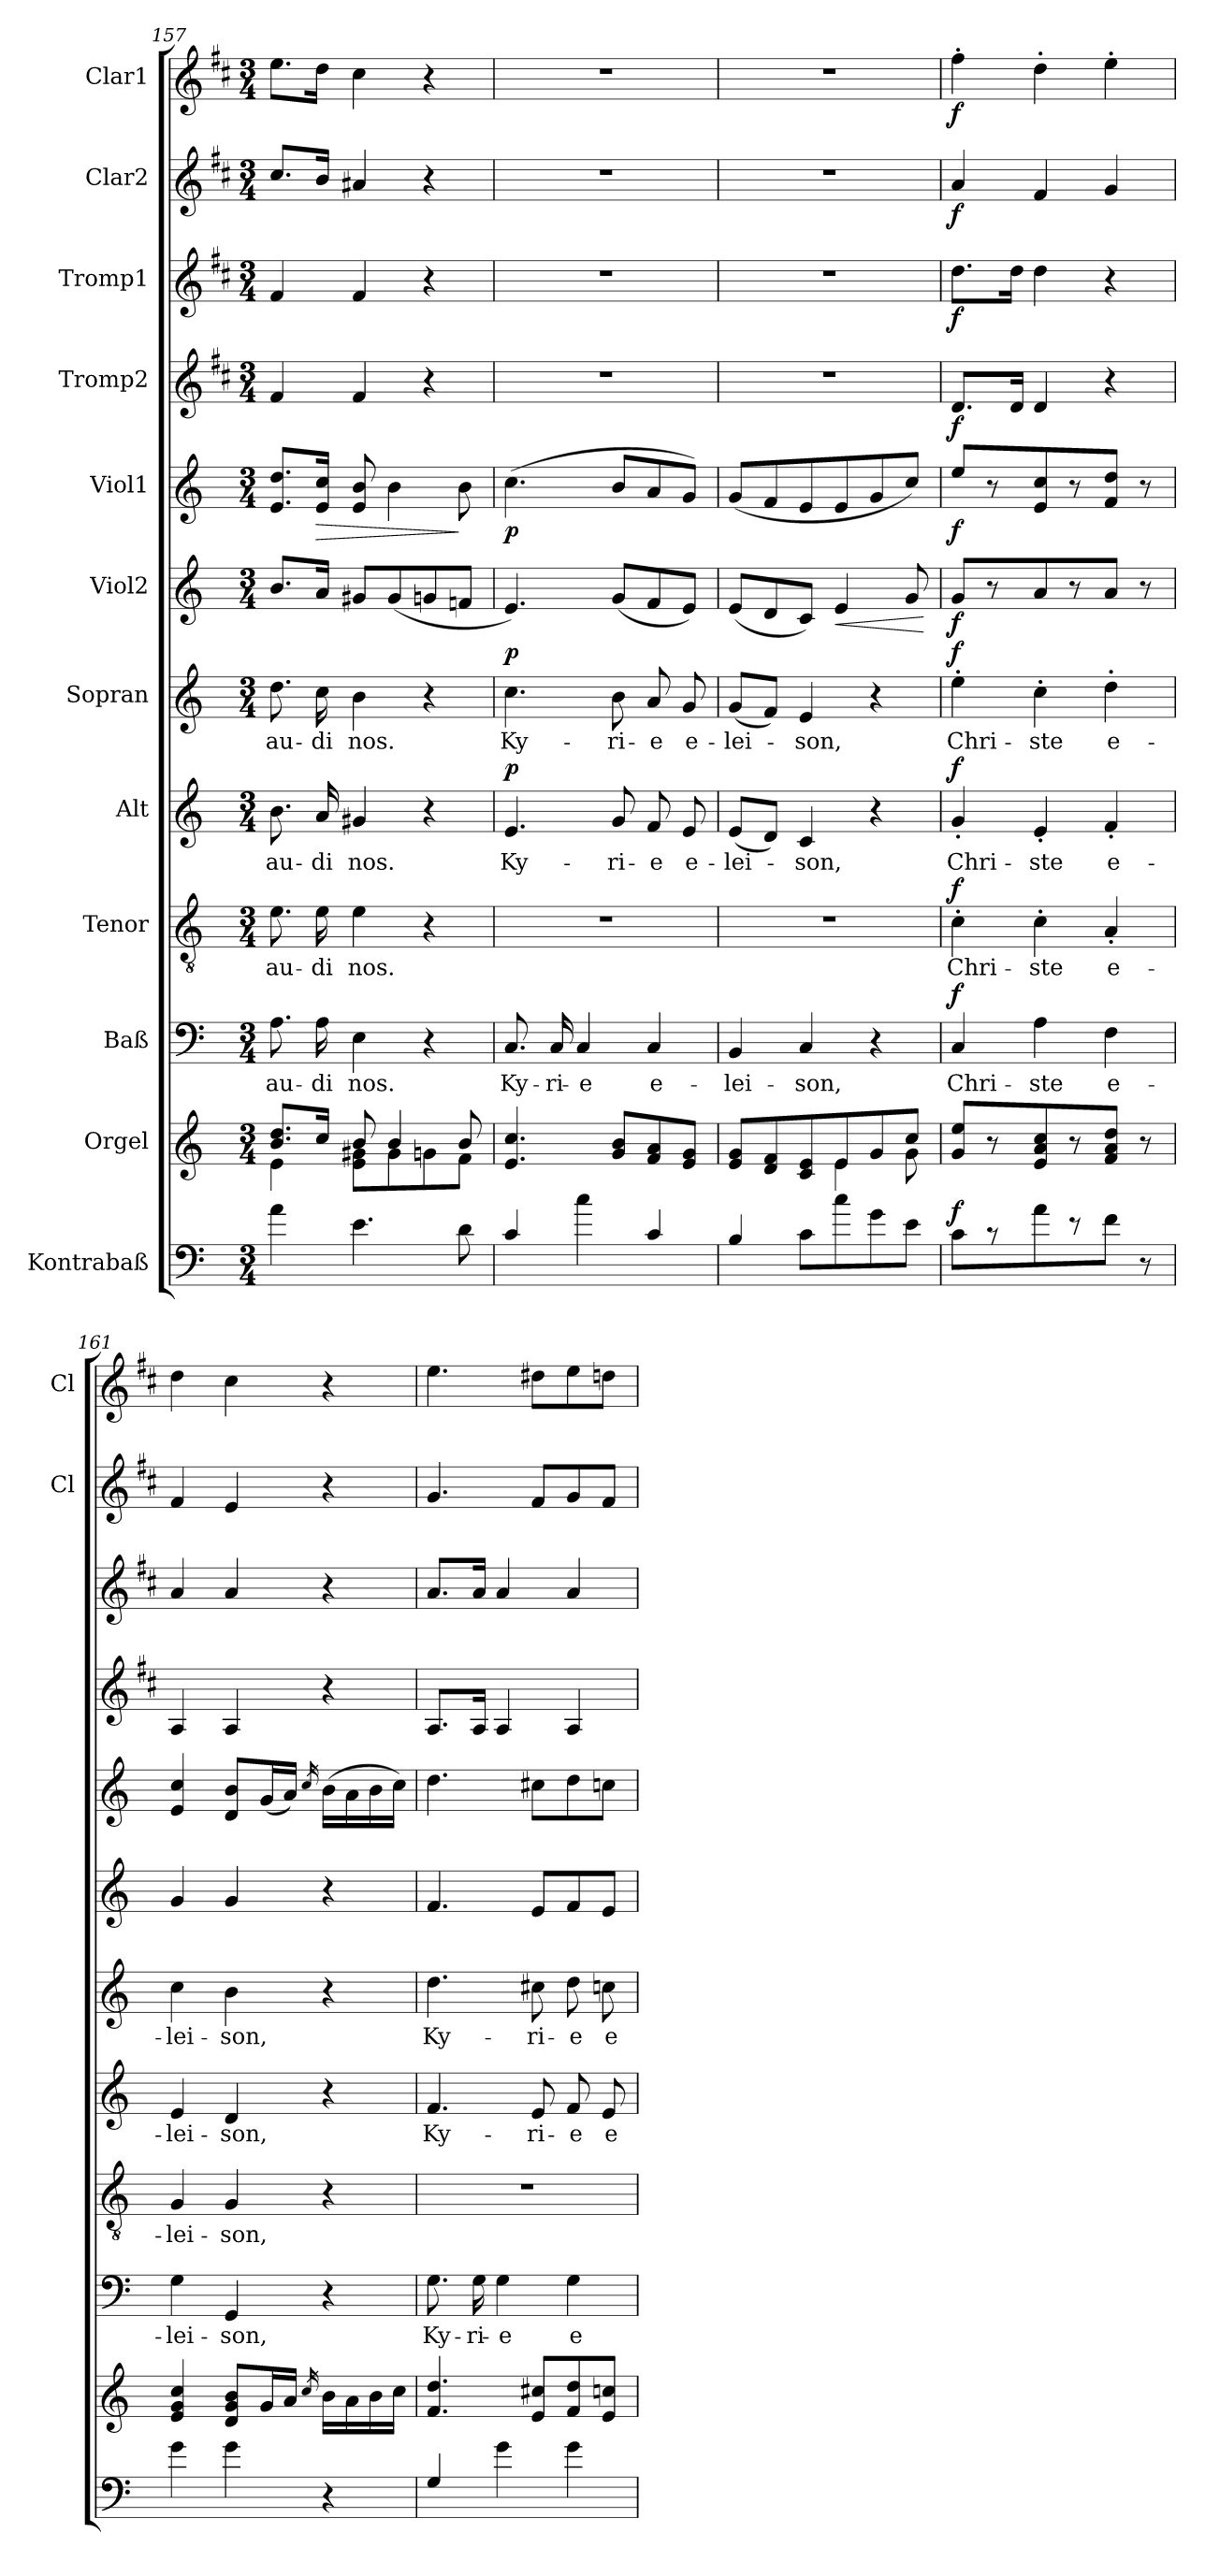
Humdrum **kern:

**kern	**dynam	**kern	**kern	**text	**dynam	**kern	**text	**dynam	**kern	**text	**dynam	**kern	**text	**dynam	**kern	**dynam	**kern	**dynam	**kern	**dynam	**kern	**dynam	**kern	**dynam	**kern	**dynam
*part12	*part12	*part11	*part10	*part10	*part10	*part9	*part9	*part9	*part8	*part8	*part8	*part7	*part7	*part7	*part6	*part6	*part5	*part5	*part4	*part4	*part3	*part3	*part2	*part2	*part1	*part1
*staff12	*staff12	*staff11	*staff10	*staff10	*staff10	*staff9	*staff9	*staff9	*staff8	*staff8	*staff8	*staff7	*staff7	*staff7	*staff6	*staff6	*staff5	*staff5	*staff4	*staff4	*staff3	*staff3	*staff2	*staff2	*staff1	*staff1
*I"Kontrabaß	*	*I"Orgel	*I"Baß	*	*	*I"Tenor	*	*	*I"Alt	*	*	*I"Sopran	*	*	*I"Viol2	*	*I"Viol1	*	*I"Tromp2	*	*I"Tromp1	*	*I"Clar2	*	*I"Clar1	*
*	*	*	*	*	*	*	*	*	*	*	*	*	*	*	*	*	*	*	*	*	*	*	*I'Cl	*	*I'Cl	*
*clefF4	*	*clefG2	*clefF4	*	*	*clefGv2	*	*	*clefG2	*	*	*clefG2	*	*	*clefG2	*	*clefG2	*	*clefG2	*	*clefG2	*	*clefG2	*	*clefG2	*
*ITrd7c12	*	*	*	*	*	*	*	*	*	*	*	*	*	*	*	*	*	*	*ITrd1c2	*	*ITrd1c2	*	*ITrd1c2	*	*ITrd1c2	*
*k[]	*	*k[]	*k[]	*	*	*k[]	*	*	*k[]	*	*	*k[]	*	*	*k[]	*	*k[]	*	*k[]	*	*k[]	*	*k[]	*	*k[]	*
*C:	*	*C:	*C:	*	*	*C:	*	*	*C:	*	*	*C:	*	*	*C:	*	*C:	*	*C:	*	*C:	*	*C:	*	*C:	*
*M3/4	*	*M3/4	*M3/4	*	*	*M3/4	*	*	*M3/4	*	*	*M3/4	*	*	*M3/4	*	*M3/4	*	*M3/4	*	*M3/4	*	*M3/4	*	*M3/4	*
=157	=157	=157	=157	=157	=157	=157	=157	=157	=157	=157	=157	=157	=157	=157	=157	=157	=157	=157	=157	=157	=157	=157	=157	=157	=157	=157
*	*	*^	*	*	*	*	*	*	*	*	*	*	*	*	*	*	*	*	*	*	*	*	*	*	*	*
!	!	!	!	!	!LO:LY:b	!	!	!LO:LY:b	!	!	!LO:LY:b	!	!	!LO:LY:b	!	!	!	!	!	!	!	!	!	!	!	!	!
4A\	.	4e\	8.b/ 8.dd/L	8.A\	-au-	.	8.e\	-au-	.	8.b\	-au-	.	8.dd\	-au-	.	8.b/L	.	8.e/ 8.dd/L	.	4e/	.	4e/	.	8.b/L	.	8.dd\L	.
!	!	!	!	!	!LO:LY:b	!	!	!LO:LY:b	!	!	!LO:LY:b	!	!	!LO:LY:b	!	!	!	!	!LO:HP:b	!	!	!	!	!	!	!	!
.	.	.	16cc/Jk	16A\	-di	.	16e\	-di	.	16a/	-di	.	16cc\	-di	.	16a/Jk	.	16e/ 16cc/Jk	>	.	.	.	.	16a/Jk	.	16cc\Jk	.
!	!	!	!	!	!LO:LY:b	!	!	!LO:LY:b	!	!	!LO:LY:b	!	!	!LO:LY:b	!	!	!	!	!	!	!	!	!	!	!	!	!
4.E\	.	8e\ 8g#X\L	8b/	4E\	nos.	.	4e\	nos.	.	4g#X/	nos.	.	4b\	nos.	.	8g#X/L	.	8e/ 8b/	.	4e/	.	4e/	.	4g#X/	.	4b\	.
.	.	8g#\	4b/	.	.	.	.	.	.	.	.	.	.	.	.	(<8g#/	.	4b\	.	.	.	.	.	.	.	.	.
.	.	8gn\	.	4r	.	.	4r	.	.	4r	.	.	4r	.	.	8gn/	.	.	.	4r	.	4r	.	4r	.	4r	.
8D\	.	8f\J	8b/	.	.	.	.	.	.	.	.	.	.	.	.	8fn/J	.	8b\	]	.	.	.	.	.	.	.	.
!!LO:PB:g=z
=158	=158	=158	=158	=158	=158	=158	=158	=158	=158	=158	=158	=158	=158	=158	=158	=158	=158	=158	=158	=158	=158	=158	=158	=158	=158	=158	=158
!	!	!	!	!	!LO:LY:b	!	!	!	!	!	!LO:LY:b	!LO:DY:a	!	!LO:LY:b	!LO:DY:a	!	!	!	!LO:DY:b	!	!	!	!	!	!	!	!
*	*	*v	*v	*	*	*	*	*	*	*	*	*	*	*	*	*	*	*	*	*	*	*	*	*	*	*	*
4C/	.	4.e/ 4.cc/	8.C/	Ky-	.	2.r	.	.	4.e/	Ky-	p	4.cc\	Ky-	p	4.e/)	.	(<4.cc\	p	2.r	.	2.r	.	2.r	.	2.r	.
!	!	!	!	!LO:LY:b	!	!	!	!	!	!	!	!	!	!	!	!	!	!	!	!	!	!	!	!	!	!
.	.	.	16C/	-ri-	.	.	.	.	.	.	.	.	.	.	.	.	.	.	.	.	.	.	.	.	.	.
!	!	!	!	!LO:LY:b	!	!	!	!	!	!	!	!	!	!	!	!	!	!	!	!	!	!	!	!	!	!
4c\	.	.	4C/	-e	.	.	.	.	.	.	.	.	.	.	.	.	.	.	.	.	.	.	.	.	.	.
!	!	!	!	!	!	!	!	!	!	!LO:LY:b	!	!	!LO:LY:b	!	!	!	!	!	!	!	!	!	!	!	!	!
.	.	8g/ 8b/L	.	.	.	.	.	.	8g/	-ri-	.	8b\	-ri-	.	(<8g/L	.	8b/L	.	.	.	.	.	.	.	.	.
!	!	!	!	!LO:LY:b	!	!	!	!	!	!LO:LY:b	!	!	!LO:LY:b	!	!	!	!	!	!	!	!	!	!	!	!	!
4C/	.	8f/ 8a/	4C/	e-	.	.	.	.	8f/	-e	.	8a/	-e	.	8f/	.	8a/	.	.	.	.	.	.	.	.	.
!	!	!	!	!	!	!	!	!	!	!LO:LY:b	!	!	!LO:LY:b	!	!	!	!	!	!	!	!	!	!	!	!	!
.	.	8e/ 8g/J	.	.	.	.	.	.	8e/	e-	.	8g/	e-	.	8e/J)	.	8g/J)	.	.	.	.	.	.	.	.	.
=159	=159	=159	=159	=159	=159	=159	=159	=159	=159	=159	=159	=159	=159	=159	=159	=159	=159	=159	=159	=159	=159	=159	=159	=159	=159	=159
*	*	*^	*	*	*	*	*	*	*	*	*	*	*	*	*	*	*	*	*	*	*	*	*	*	*	*
!	!	!	!	!	!LO:LY:b	!	!	!	!	!	!LO:LY:b	!	!	!LO:LY:b	!	!	!	!	!	!	!	!	!	!	!	!	!
4BB/	.	4.ryy	8e/ 8g/L	4BB/	-lei-	.	2.r	.	.	(<8e/L	-lei-	.	(<8g/L	-lei-	.	(<8e/L	.	(<8g/L	.	2.r	.	2.r	.	2.r	.	2.r	.
.	.	.	8d/ 8f/	.	.	.	.	.	.	8d/J)	.	.	8f/J)	.	.	8d/	.	8f/	.	.	.	.	.	.	.	.	.
!	!	!	!	!	!LO:LY:b	!	!	!	!	!	!LO:LY:b	!	!	!LO:LY:b	!	!	!	!	!	!	!	!	!	!	!	!	!
8C\L	.	.	8c/ 8e/	4C/	-son,	.	.	.	.	4c/	-son,	.	4e/	-son,	.	8c/J)	.	8e/	.	.	.	.	.	.	.	.	.
!	!	!	!	!	!	!	!	!	!	!	!	!	!	!	!	!	!LO:HP:b	!	!	!	!	!	!	!	!	!	!
8c\	.	4e\	8e/	.	.	.	.	.	.	.	.	.	.	.	.	4e/	<	8e/	.	.	.	.	.	.	.	.	.
8G\	.	.	8g/	4r	.	.	.	.	.	4r	.	.	4r	.	.	.	.	8g/	.	.	.	.	.	.	.	.	.
8E\J	.	8g\	8cc/J	.	.	.	.	.	.	.	.	.	.	.	.	8g/	.	8cc/J)	.	.	.	.	.	.	.	.	.
*	*	*v	*v	*	*	*	*	*	*	*	*	*	*	*	*	*	*	*	*	*	*	*	*	*	*	*	*
.	.	.	.	.	.	.	.	.	.	.	.	.	.	.	.	[	.	.	.	.	.	.	.	.	.	.
=160	=160	=160	=160	=160	=160	=160	=160	=160	=160	=160	=160	=160	=160	=160	=160	=160	=160	=160	=160	=160	=160	=160	=160	=160	=160	=160
!	!LO:DY:a	!	!	!LO:LY:b	!LO:DY:a	!	!LO:LY:b	!LO:DY:a	!	!LO:LY:b	!LO:DY:a	!	!LO:LY:b	!LO:DY:a	!	!LO:DY:b	!	!LO:DY:b	!	!LO:DY:b	!	!LO:DY:b	!	!LO:DY:b	!	!LO:DY:b
8C\L	f	8g/ 8ee/L	4C/	Chri-	f	4c'>\	Chri-	f	4g'</	Chri-	f	4ee'>\	Chri-	f	8g/L	f	8ee/L	f	8.c/L	f	8.cc\L	f	4g/	f	4ee'>\	f
8r	.	8r	.	.	.	.	.	.	.	.	.	.	.	.	8r	.	8r	.	.	.	.	.	.	.	.	.
.	.	.	.	.	.	.	.	.	.	.	.	.	.	.	.	.	.	.	16c/Jk	.	16cc\Jk	.	.	.	.	.
!	!	!	!	!LO:LY:b	!	!	!LO:LY:b	!	!	!LO:LY:b	!	!	!LO:LY:b	!	!	!	!	!	!	!	!	!	!	!	!	!
8A\	.	8e/ 8a/ 8cc/	4A\	-ste	.	4c'>\	-ste	.	4e'</	-ste	.	4cc'>\	-ste	.	8a/	.	8e/ 8cc/	.	4c/	.	4cc\	.	4e/	.	4cc'>\	.
8r	.	8r	.	.	.	.	.	.	.	.	.	.	.	.	8r	.	8r	.	.	.	.	.	.	.	.	.
!	!	!	!	!LO:LY:b	!	!	!LO:LY:b	!	!	!LO:LY:b	!	!	!LO:LY:b	!	!	!	!	!	!	!	!	!	!	!	!	!
8F\J	.	8f/ 8a/ 8dd/J	4F\	e-	.	4A'</	e-	.	4f'</	e-	.	4dd'>\	e-	.	8a/J	.	8f/ 8dd/J	.	4r	.	4r	.	4f/	.	4dd'>\	.
8r	.	8r	.	.	.	.	.	.	.	.	.	.	.	.	8r	.	8r	.	.	.	.	.	.	.	.	.
=161	=161	=161	=161	=161	=161	=161	=161	=161	=161	=161	=161	=161	=161	=161	=161	=161	=161	=161	=161	=161	=161	=161	=161	=161	=161	=161
!	!	!	!	!LO:LY:b	!	!	!LO:LY:b	!	!	!LO:LY:b	!	!	!LO:LY:b	!	!	!	!	!	!	!	!	!	!	!	!	!
4G\	.	4e/ 4g/ 4cc/	4G\	-lei-	.	4G/	-lei-	.	4e/	-lei-	.	4cc\	-lei-	.	4g/	.	4e/ 4cc/	.	4G/	.	4g/	.	4e/	.	4cc\	.
!	!	!	!	!LO:LY:b	!	!	!LO:LY:b	!	!	!LO:LY:b	!	!	!LO:LY:b	!	!	!	!	!	!	!	!	!	!	!	!	!
4G\	.	8d/ 8g/ 8b/L	4GG/	-son,	.	4G/	-son,	.	4d/	-son,	.	4b\	-son,	.	4g/	.	8d/ 8b/L	.	4G/	.	4g/	.	4d/	.	4b\	.
.	.	16g/L	.	.	.	.	.	.	.	.	.	.	.	.	.	.	(<16g/L	.	.	.	.	.	.	.	.	.
.	.	16a/JJ	.	.	.	.	.	.	.	.	.	.	.	.	.	.	16a/JJ)	.	.	.	.	.	.	.	.	.
.	.	16qcc/	.	.	.	.	.	.	.	.	.	.	.	.	.	.	16qcc/	.	.	.	.	.	.	.	.	.
4r	.	16b\LL	4r	.	.	4r	.	.	4r	.	.	4r	.	.	4r	.	(>16b\LL	.	4r	.	4r	.	4r	.	4r	.
.	.	16a\	.	.	.	.	.	.	.	.	.	.	.	.	.	.	16a\	.	.	.	.	.	.	.	.	.
.	.	16b\	.	.	.	.	.	.	.	.	.	.	.	.	.	.	16b\	.	.	.	.	.	.	.	.	.
.	.	16cc\JJ	.	.	.	.	.	.	.	.	.	.	.	.	.	.	16cc\JJ)	.	.	.	.	.	.	.	.	.
=162	=162	=162	=162	=162	=162	=162	=162	=162	=162	=162	=162	=162	=162	=162	=162	=162	=162	=162	=162	=162	=162	=162	=162	=162	=162	=162
!	!	!	!	!LO:LY:b	!	!	!	!	!	!LO:LY:b	!	!	!LO:LY:b	!	!	!	!	!	!	!	!	!	!	!	!	!
4GG/	.	4.f/ 4.dd/	8.G\	Ky-	.	2.r	.	.	4.f/	Ky-	.	4.dd\	Ky-	.	4.f/	.	4.dd\	.	8.G/L	.	8.g/L	.	4.f/	.	4.dd\	.
!	!	!	!	!LO:LY:b	!	!	!	!	!	!	!	!	!	!	!	!	!	!	!	!	!	!	!	!	!	!
.	.	.	16G\	-ri-	.	.	.	.	.	.	.	.	.	.	.	.	.	.	16G/Jk	.	16g/Jk	.	.	.	.	.
!	!	!	!	!LO:LY:b	!	!	!	!	!	!	!	!	!	!	!	!	!	!	!	!	!	!	!	!	!	!
4G\	.	.	4G\	-e	.	.	.	.	.	.	.	.	.	.	.	.	.	.	4G/	.	4g/	.	.	.	.	.
!	!	!	!	!	!	!	!	!	!	!LO:LY:b	!	!	!LO:LY:b	!	!	!	!	!	!	!	!	!	!	!	!	!
.	.	8e/ 8cc#X/L	.	.	.	.	.	.	8e/	-ri-	.	8cc#X\	-ri-	.	8e/L	.	8cc#X\L	.	.	.	.	.	8e/L	.	8cc#X\L	.
!	!	!	!	!LO:LY:b	!	!	!	!	!	!LO:LY:b	!	!	!LO:LY:b	!	!	!	!	!	!	!	!	!	!	!	!	!
4G\	.	8f/ 8dd/	4G\	e-	.	.	.	.	8f/	-e	.	8dd\	-e	.	8f/	.	8dd\	.	4G/	.	4g/	.	8f/	.	8dd\	.
!	!	!	!	!	!	!	!	!	!	!LO:LY:b	!	!	!LO:LY:b	!	!	!	!	!	!	!	!	!	!	!	!	!
.	.	8e/ 8ccn/J	.	.	.	.	.	.	8e/	e-	.	8ccn\	e-	.	8e/J	.	8ccn\J	.	.	.	.	.	8e/J	.	8ccn\J	.
=	=	=	=	=	=	=	=	=	=	=	=	=	=	=	=	=	=	=	=	=	=	=	=	=	=	=
*-	*-	*-	*-	*-	*-	*-	*-	*-	*-	*-	*-	*-	*-	*-	*-	*-	*-	*-	*-	*-	*-	*-	*-	*-	*-	*-
